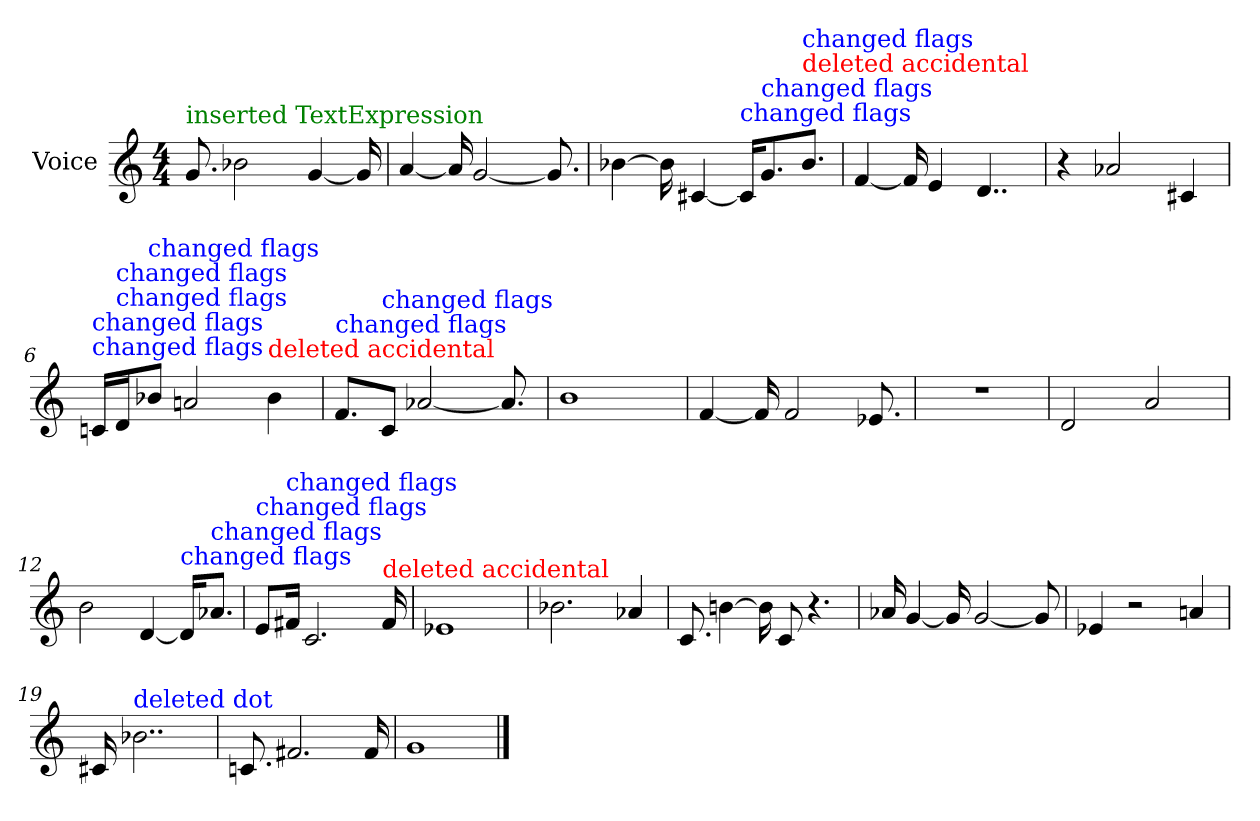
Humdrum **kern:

**kern
*part1
*staff1
*I"Voice
*I'Voice
*clefG2
*M4/4
=1
!LO:TX:color=#008000:t=inserted TextExpression
8.g/
2b-X\
[<4g/
16g/]
=2
[<4a/
16a/]
[<2g/
8.g/]
=3
[>4b-X\
16b-\]
[<4c#X/
!LO:TX:color=#0000FF:t=changed flags
16c#i/KL]
!LO:TX:color=#0000FF:t=changed flags
8.gi/
!LO:TX:color=#FF0000:t=deleted accidental
!LO:TX:color=#0000FF:t=changed flags
8.b-i/J
=4
[<4f/
16f/]
4e/
4..d/
=5
4r
2a-X/
4c#X/
=6
!LO:TX:color=#0000FF:t=changed flags
!LO:TX:color=#0000FF:t=changed flags
16cni/LL
!LO:TX:color=#0000FF:t=changed flags
!LO:TX:color=#0000FF:t=changed flags
16di/J
!LO:TX:color=#0000FF:t=changed flags
8b-Xi/J
2an/
!LO:TX:color=#FF0000:t=deleted accidental
4b-j\
=7
!LO:TX:color=#0000FF:t=changed flags
8.fi/L
!LO:TX:color=#0000FF:t=changed flags
8ci/J
[<2a-X/
8.a-/]
=8
1b
!!LO:LB:g=z
=9
[<4f/
16f/]
2f/
8.e-X/
=10
1rdd
=11
2d/
2a/
=12
2b\
[<4d/
!LO:TX:color=#0000FF:t=changed flags
16di/KL]
!LO:TX:color=#0000FF:t=changed flags
8.a-Xi/J
=13
!LO:TX:color=#0000FF:t=changed flags
8ei/L
!LO:TX:color=#0000FF:t=changed flags
16f#Xi/Jk
2.c/
!LO:TX:color=#FF0000:t=deleted accidental
16f#j/
=14
1e-X
=15
2.b-X\
4a-X/
=16
8.c/
[>4bn\
16b\]
8c/
4.r
=17
16a-X/
[<4g/
16g/]
[<2g/
8g/]
!!LO:LB:g=z
=18
4e-X/
2rcc
4an/
=19
16c#X/
!LO:TX:color=#0000FF:t=deleted dot
2..b-Xi\
=20
8.cn/
2.f#X/
16f#/
=21
1g
==
*-
